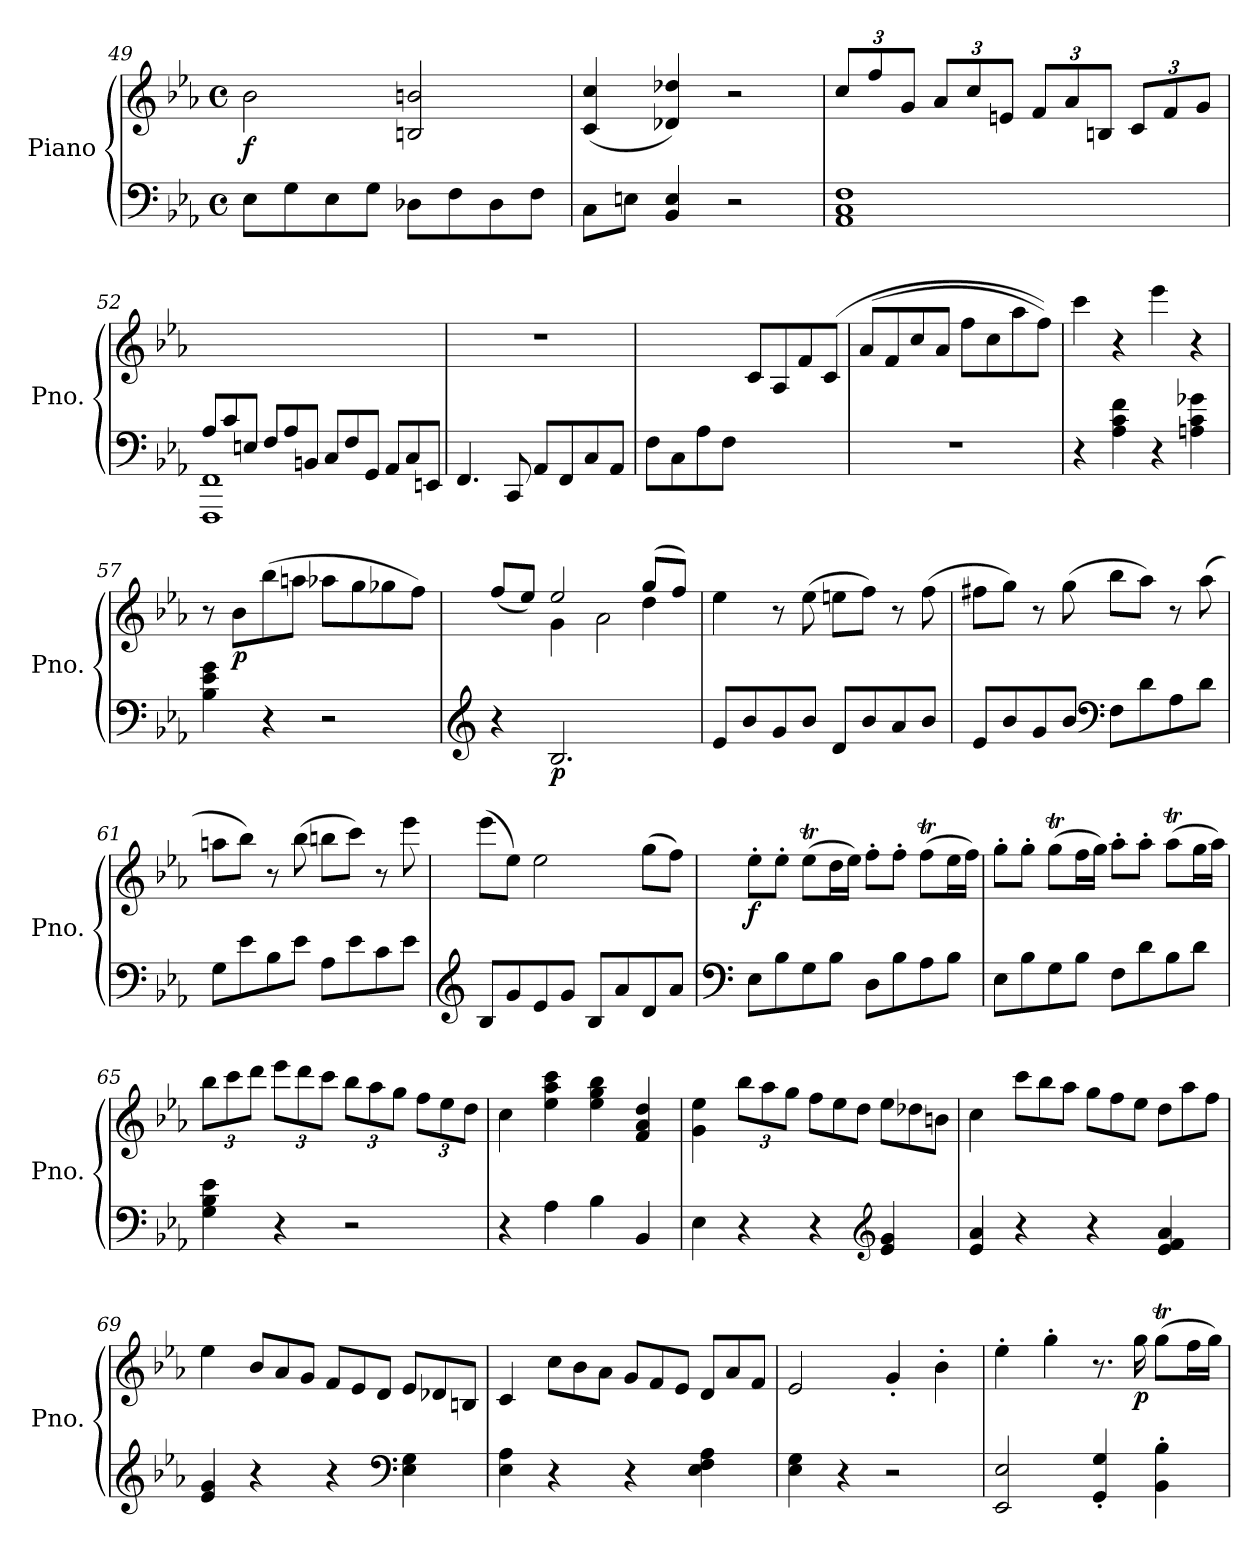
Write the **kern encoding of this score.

**kern	**kern	**dynam
*part1	*part1	*part1
*staff2	*staff1	*staff1/2
*I"Piano	*	*
*I'Pno.	*	*
*clefF4	*clefG2	*
*k[b-e-a-]	*k[b-e-a-]	*
*M4/4	*M4/4	*
*met(c)	*met(c)	*
=49	=49	=49
!	!	!LO:DY:b
8E-\L	2b-\	f
8G\	.	.
8E-\	.	.
8G\J	.	.
8D-X\L	2Bn/ 2bn/	.
8F\	.	.
8D-\	.	.
8F\J	.	.
=50	=50	=50
8C\L	(<4c/ 4cc/	.
8En\J	.	.
4BB-/ 4E/	4d-X/ 4dd-X/)	.
2r	2r	.
=51	=51	=51
*	*Xbrackettup	*
1AA- 1C 1F	12cc/L	.
.	12ff/	.
.	12g/J	.
.	12a-/L	.
.	12cc/	.
.	12en/J	.
.	12f/L	.
.	12a-/	.
.	12Bn/J	.
.	12c/L	.
.	12f/	.
*	*8ba	*
.	12G/J	.
!!LO:LB:g=z
=52	=52	=52
*Xtuplet	*	*
*^	*	*
*	*	*X8ba	*
12A-/L	1FFF 1FF	1ryy	.
12c/	.	.	.
12En/J	.	.	.
12F/L	.	.	.
12A-/	.	.	.
12BBn/J	.	.	.
12C/L	.	.	.
12F/	.	.	.
12GG/J	.	.	.
12AA-/L	.	.	.
12C/	.	.	.
12EEn/J	.	.	.
*v	*v	*	*
=53	=53	=53
4.FF/	1r	.
8CC/	.	.
8AA-/L	.	.
8FF/	.	.
8C/	.	.
8AA-/J	.	.
=54	=54	=54
(>8F\L	2ryy	.
8C\	.	.
8A-\	.	.
8F\J	.	.
2ryy	8c/L	.
.	8A-/	.
.	8f/	.
.	(8c/J	.
=55	=55	=55
1r	(>8a-/L	.
.	8f/	.
.	8cc/	.
.	8a-/J	.
.	8ff\L	.
.	8cc\	.
.	8aa-\	.
.	8ff\J))	.
=56	=56	=56
4r	4ccc\	.
4A-\ 4c\ 4f\	4r	.
4r	4eee-\	.
4An\ 4c\ 4g-X\	4r	.
=57	=57	=57
4B-\ 4e-\ 4g\	8r	.
!	!	!LO:DY:b
.	8b-\L	p
4r	(>8bb-\	.
.	8aan\J	.
2r	8aa-X\L	.
.	8gg\	.
.	8gg-X\	.
.	8ff\J)	.
!!LO:LB:g=z
=58	=58	=58
*clefG2	*	*
*^	*^	*
*	*	*	*^	*
4r	4ryy	(>8ff/L	2.ryy	4ryy	.
.	.	8ee-/J)	.	.	.
!	!	!	!	!	!LO:DY:b=2
2.ryy	2.B-/	2ee-/	.	4g\	p
.	.	.	.	2a-\	.
.	.	(>8gg/L	4dd\	.	.
.	.	8ff/J)	.	.	.
*v	*v	*	*	*	*
*	*v	*v	*v	*
=59	=59	=59
8e-/L	4ee-\	.
8b-/	.	.
8g/	8r	.
8b-/J	(>8ee-\	.
8d/L	8een\L	.
8b-/	8ff\J)	.
8a-/	8r	.
8b-/J	(>8ff\	.
=60	=60	=60
8e-/L	8ff#X\L	.
8b-/	8gg\J)	.
8g/	8r	.
8b-/J	(>8gg\	.
*clefF4	*	*
8F\L	8bb-\L	.
8d\	8aa-\J)	.
8A-\	8r	.
8d\J	(>8aa-\	.
=61	=61	=61
8G\L	8aan\L	.
8e-\	8bb-\J)	.
8B-\	8r	.
8e-\J	(>8bb-\	.
8A-\L	8bbn\L	.
8e-\	8ccc\J)	.
8c\	8r	.
8e-\J	8eee-\	.
=62	=62	=62
*clefG2	*	*
8B-/L	(>8eee-\L	.
8g/	8ee-\J)	.
8e-/	2ee-\	.
8g/J	.	.
8B-/L	.	.
8a-/	.	.
8d/	(>8gg\L	.
8a-/J	8ff\J)	.
=63	=63	=63
*clefF4	*	*
!	!	!LO:DY:b
8E-\L	8ee-'\L	f
8B-\	8ee-'\J	.
8G\	(>8ee-T\L	.
8B-\J	16dd\L	.
.	16ee-\JJ)	.
8D\L	8ff'\L	.
8B-\	8ff'\J	.
8A-\	(>8ffT\L	.
8B-\J	16ee-\L	.
.	16ff\JJ)	.
!!LO:PB:g=z
=64	=64	=64
8E-\L	8gg'\L	.
8B-\	8gg'\J	.
8G\	(>8ggt\L	.
8B-\J	16ff\L	.
.	16gg\JJ)	.
8F\L	8aa-'\L	.
8d\	8aa-'\J	.
8B-\	(>8aa-T\L	.
8d\J	16gg\L	.
.	16aa-\JJ)	.
=65	=65	=65
4G\ 4B-\ 4e-\	12bb-\L	.
.	12ccc\	.
.	12ddd\J	.
4r	12eee-\L	.
.	12ddd\	.
.	12ccc\J	.
2r	12bb-\L	.
.	12aa-\	.
.	12gg\J	.
.	12ff\L	.
.	12ee-\	.
.	12dd\J	.
=66	=66	=66
4r	4cc\	.
4A-\	4ee-\ 4aa-\ 4ccc\	.
4B-\	4ee-\ 4gg\ 4bb-\	.
4BB-/	4f/ 4a-/ 4dd/	.
=67	=67	=67
4E-\	4g\ 4ee-\	.
4r	12bb-\L	.
.	12aa-\	.
.	12gg\J	.
*	*Xtuplet	*
4r	12ff\L	.
.	12ee-\	.
.	12dd\J	.
*clefG2	*	*
4e-/ 4g/	12ee-\L	.
.	12dd-X\	.
.	12bn\J	.
=68	=68	=68
4e-/ 4a-/	4cc\	.
4r	12ccc\L	.
.	12bb-\	.
.	12aa-\J	.
4r	12gg\L	.
.	12ff\	.
.	12ee-\J	.
4e-/ 4f/ 4a-/	12dd\L	.
.	12aa-\	.
.	12ff\J	.
!!LO:LB:g=z
=69	=69	=69
4e-/ 4g/	4ee-\	.
4r	12b-/L	.
.	12a-/	.
.	12g/J	.
4r	12f/L	.
.	12e-/	.
.	12d/J	.
*clefF4	*	*
4E-\ 4G\	12e-/L	.
.	12d-X/	.
.	12Bn/J	.
=70	=70	=70
4E-\ 4A-\	4c/	.
4r	12cc\L	.
.	12b-\	.
.	12a-\J	.
4r	12g/L	.
.	12f/	.
.	12e-/J	.
4E-\ 4F\ 4A-\	12d/L	.
.	12a-/	.
.	12f/J	.
=71	=71	=71
4E-\ 4G\	2e-/	.
4r	.	.
2r	4g'/	.
.	4b-'\	.
=72	=72	=72
2EE-/ 2E-/	4ee-'\	.
.	4gg'\	.
4GG/' 4G/'	8.r	.
!	!	!LO:DY:b
.	16gg\	p
4BB-\' 4B-\'	(>8ggt\L	.
.	16ff\L	.
.	16gg\JJ)	.
=	=	=
*-	*-	*-
